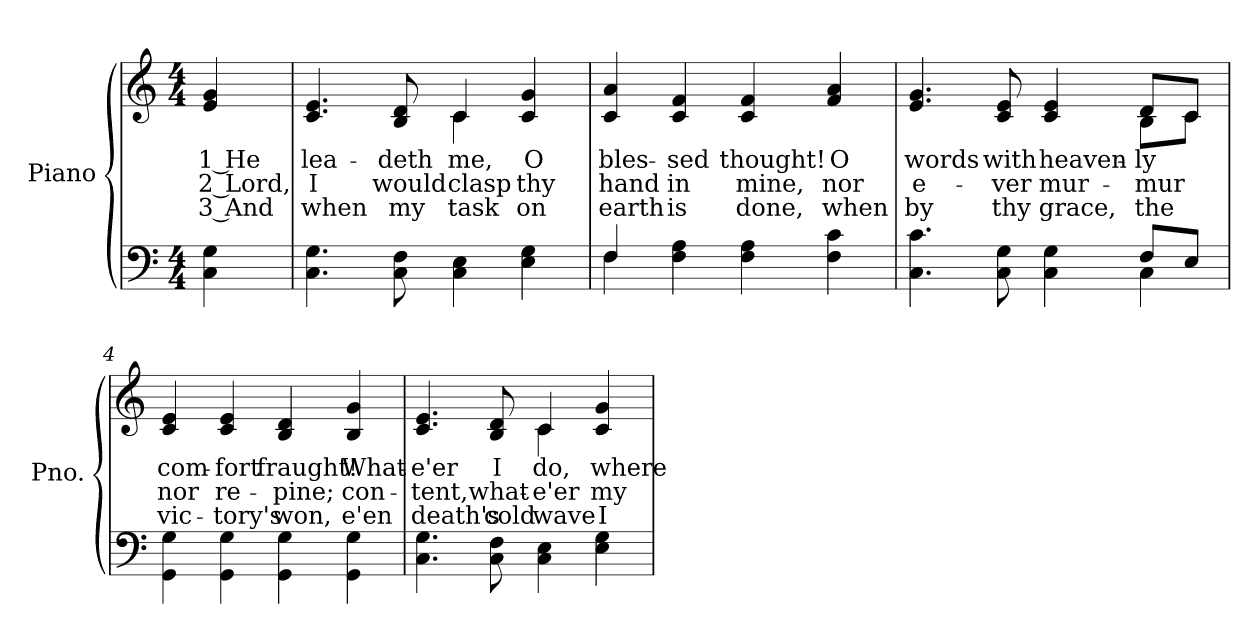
**kern	**kern	**text	**text	**text
*part2	*part1	*part1	*part1	*part1
*staff2	*staff1	*staff1	*staff1	*staff1
*I"Piano	*I"Piano	*	*	*
*I'Pno.	*I'Pno.	*	*	*
!!LO:PB:g=z
*clefF4	*clefG2	*	*	*
*k[]	*k[]	*	*	*
*C:	*C:	*	*	*
*M4/4	*M4/4	*	*	*
=	=	=	=	=
!	!	!LO:LY:b:color=#000000	!LO:LY:b:color=#000000	!LO:LY:b:color=#000000
4Ci\ 4Gi	4ei/ 4gi	1 He	2 Lord,	3 And
=1	=1	=1	=1	=1
!	!	!LO:LY:b:color=#000000	!LO:LY:b:color=#000000	!LO:LY:b:color=#000000
*	*^	*	*	*
4.Ci\ 4.Gi	4.ci/ 4.ei	2ryy	lea-	I	when
!	!	!	!LO:LY:b:color=#000000	!LO:LY:b:color=#000000	!LO:LY:b:color=#000000
8Ci\ 8Fi	8Bi/ 8di	.	-deth	would	my
!	!	!	!LO:LY:b:color=#000000	!LO:LY:b:color=#000000	!LO:LY:b:color=#000000
4Ci\ 4Ei	4ci/	4ci\	me,	clasp	task
!	!	!	!LO:LY:b:color=#000000	!LO:LY:b:color=#000000	!LO:LY:b:color=#000000
4Ei\ 4Gi	4ci/ 4gi	4ryy	O	thy	on
*	*v	*v	*	*	*
=2	=2	=2	=2	=2
*^	*	*	*	*
*	*	*^	*	*	*
!	!	!	!	!LO:LY:b:color=#000000	!LO:LY:b:color=#000000	!LO:LY:b:color=#000000
*	*	*v	*v	*	*	*
4Fi/	4Fi\	4ci/ 4ai	bles-	hand	earth
!	!	!	!LO:LY:b:color=#000000	!LO:LY:b:color=#000000	!LO:LY:b:color=#000000
4Fi\ 4Ai	2.ryy	4ci/ 4fi	-sed	in	is
!	!	!	!LO:LY:b:color=#000000	!LO:LY:b:color=#000000	!LO:LY:b:color=#000000
4Fi\ 4Ai	.	4ci/ 4fi	thought!	mine,	done,
!	!	!	!LO:LY:b:color=#000000	!LO:LY:b:color=#000000	!LO:LY:b:color=#000000
4Fi\ 4ci	.	4fi/ 4ai	O	nor	when
=3	=3	=3	=3	=3	=3
!	!	!	!LO:LY:b:color=#000000	!LO:LY:b:color=#000000	!LO:LY:b:color=#000000
*	*	*^	*	*	*
4.Ci\ 4.ci	2.ryy	4.ei/ 4.gi	2.ryy	words	e-	by
!	!	!	!	!LO:LY:b:color=#000000	!LO:LY:b:color=#000000	!LO:LY:b:color=#000000
8Ci\ 8Gi	.	8ci/ 8ei	.	with	-ver	thy
!	!	!	!	!LO:LY:b:color=#000000	!LO:LY:b:color=#000000	!LO:LY:b:color=#000000
4Ci\ 4Gi	.	4ci/ 4ei	.	heaven-	mur-	grace,
!	!	!	!	!LO:LY:b:color=#000000	!LO:LY:b:color=#000000	!LO:LY:b:color=#000000
8Fi/L	4Ci\	8di/L	8Bi\L	-ly	-mur	the
8Ei/J	.	8ci/J	8ci\J	.	.	.
*v	*v	*	*	*	*	*
*	*v	*v	*	*	*
!!LO:LB:g=z
=4	=4	=4	=4	=4
*	*^	*	*	*
!	!	!	!LO:LY:b:color=#000000	!LO:LY:b:color=#000000	!LO:LY:b:color=#000000
*	*v	*v	*	*	*
4GGi\ 4Gi	4ci/ 4ei	com-	nor	vic-
!	!	!LO:LY:b:color=#000000	!LO:LY:b:color=#000000	!LO:LY:b:color=#000000
4GGi\ 4Gi	4ci/ 4ei	-fort	re-	-tory's
!	!	!LO:LY:b:color=#000000	!LO:LY:b:color=#000000	!LO:LY:b:color=#000000
4GGi\ 4Gi	4Bi/ 4di	fraught!	-pine;	won,
!	!	!LO:LY:b:color=#000000	!LO:LY:b:color=#000000	!LO:LY:b:color=#000000
4GGi\ 4Gi	4Bi/ 4gi	What-	con-	e'en
=5	=5	=5	=5	=5
!	!	!LO:LY:b:color=#000000	!LO:LY:b:color=#000000	!LO:LY:b:color=#000000
*	*^	*	*	*
4.Ci\ 4.Gi	4.ci/ 4.ei	2ryy	-e'er	-tent,	death's
!	!	!	!LO:LY:b:color=#000000	!LO:LY:b:color=#000000	!LO:LY:b:color=#000000
8Ci\ 8Fi	8Bi/ 8di	.	I	what-	cold
!	!	!	!LO:LY:b:color=#000000	!LO:LY:b:color=#000000	!LO:LY:b:color=#000000
4Ci\ 4Ei	4ci/	4ci\	do,	-e'er	wave
!	!	!	!LO:LY:b:color=#000000	!LO:LY:b:color=#000000	!LO:LY:b:color=#000000
4Ei\ 4Gi	4ci/ 4gi	4ryy	where-	my	I
*	*v	*v	*	*	*
=	=	=	=	=
*-	*-	*-	*-	*-
